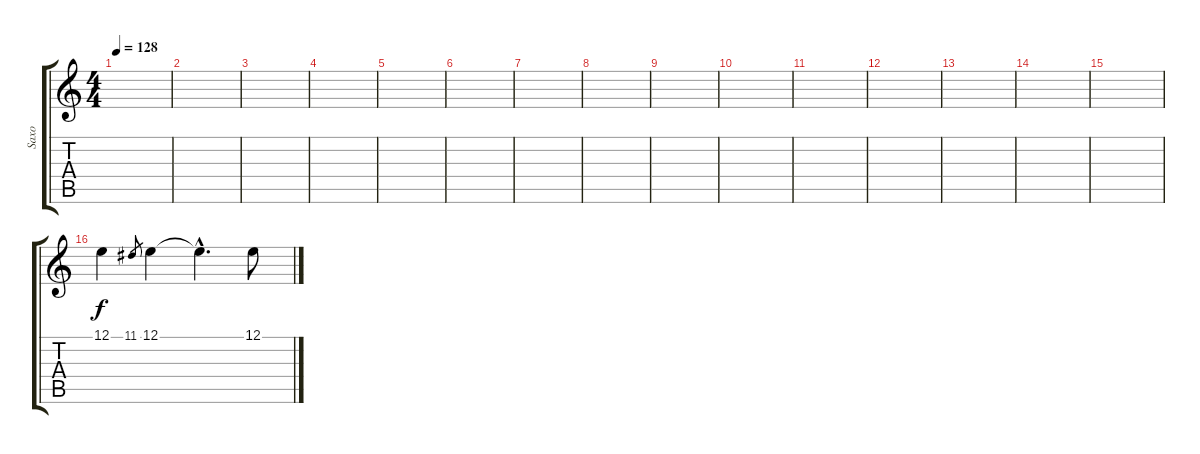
\track ("Saxo" "Saxo") {instrument tenorsax}
\staff {score tabs}
\tuning (E4 B3 G3 D3 A2 E2) {hide}
\ts (4 4)
\tempo 128
\clef g2
\ks c
|
|
|
|
|
|
|
|
|
|
|
|
|
|
|
12.1.4 11.1.8{gr} 12.1.4 12.1{hac t}.4{d} 12.1.8
